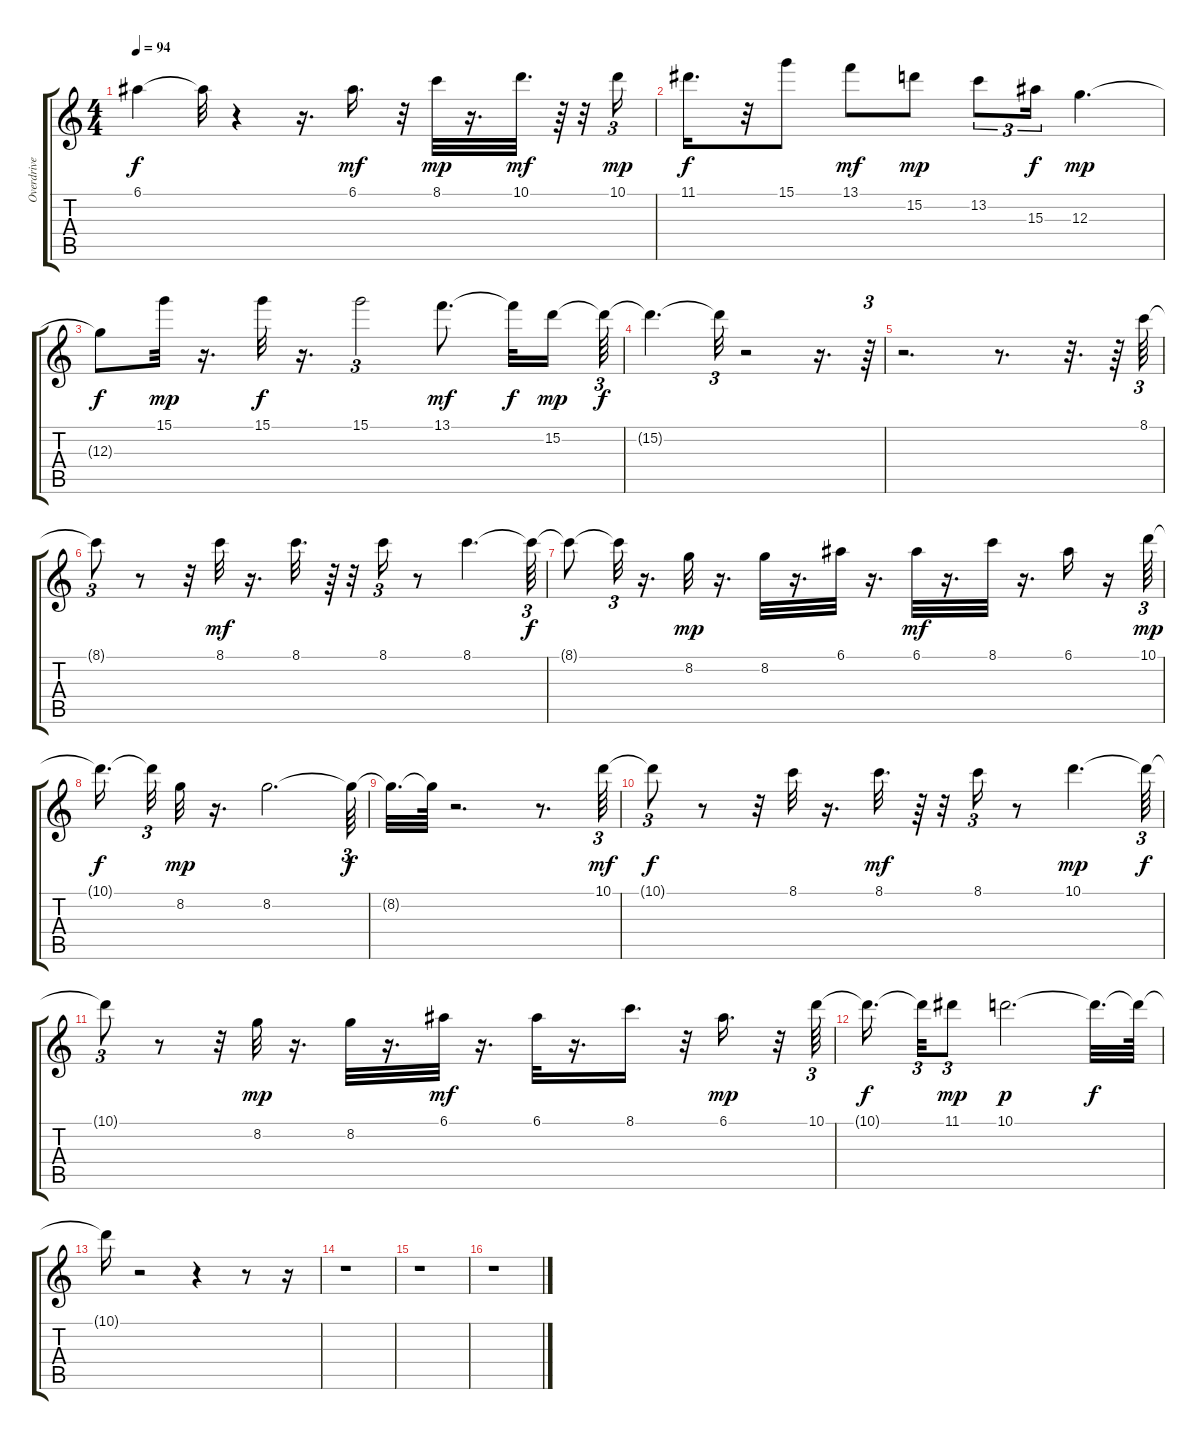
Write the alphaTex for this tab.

\track ("Overdrive" "Overdrive") {instrument overdrivenguitar}
\staff {score tabs}
\tuning (E4 B3 G3 D3 A2 E2) {hide}
\ts (4 4)
\tempo 94
\clef g2
\ks c
6.1{t}.4{dy f} 6.1{t}.32 r.4 r.16{d} 6.1.16{d dy mf} r.32 8.1.32{dy mp} r.16{d} 10.1.32{d dy mf} r.64 r.32 10.1.16{tu (3 2) dy mp} |
11.1.16{d dy f} r.32 15.1.8 13.1.8{dy mf} 15.2.8{dy mp} 13.2.8{tu (3 2)} 15.3.16{tu (3 2) dy f} 12.3.4{d dy mp} |
12.3{t}.8{dy f} 15.1.32{dy mp} r.16{d} 15.1.32{dy f} r.16{d} 15.1.2{tu (3 2)} 13.1.8{d dy mf} 13.1{t}.32{dy f} 15.2.16{dy mp beam splitsecondary} 15.2{t}.64{tu (3 2) dy f} |
15.2{t}.4{d} 15.2{t}.32{tu (3 2)} r.2 r.16{d} r.64{tu (3 2)} |
r.2{d} r.8{d} r.32{d} r.64 8.1.64{tu (3 2)} |
8.1{t}.8{tu (3 2)} r.8 r.32 8.1.32{dy mf} r.16{d} 8.1.32{d} r.64 r.32 8.1.16{tu (3 2)} r.8 8.1.4{d} 8.1{t}.64{tu (3 2) dy f} |
8.1{t}.8 8.1{t}.32{tu (3 2)} r.16{d} 8.2.32{dy mp} r.16{d} 8.2.32 r.16{d} 6.1.32 r.16{d} 6.1.32{dy mf} r.16{d} 8.1.32 r.16{d} 6.1.16 r.16 10.1.64{tu (3 2) dy mp} |
10.1{t}.16{d dy f beam splitsecondary} 10.1{t}.32{tu (3 2)} 8.2.32{dy mp} r.16{d} 8.2.2{d} 8.2{t}.64{tu (3 2) dy f} |
8.2{t}.32{d} 8.2{t}.64 r.2{d} r.8{d} 10.1.64{tu (3 2) dy mf} |
10.1{t}.8{tu (3 2) dy f} r.8 r.32 8.1.32 r.16{d} 8.1.32{d dy mf} r.64 r.32 8.1.16{tu (3 2)} r.8 10.1.4{d dy mp} 10.1{t}.64{tu (3 2) dy f} |
10.1{t}.8{tu (3 2)} r.8 r.32 8.2.32{dy mp} r.16{d} 8.2.32 r.16{d} 6.1.32{dy mf} r.16{d} 6.1.32 r.16{d} 8.1.16{d} r.32 6.1.16{d dy mp} r.32 10.1.64{tu (3 2)} |
10.1{t}.16{d dy f beam splitsecondary} 10.1{t}.32{tu (3 2)} 11.1.8{tu (3 2) dy mp} 10.1.2{d dy p} 10.1{t}.32{d dy f} 10.1{t}.64 |
10.1{t}.16 r.2 r.4 r.8 r.16 |
r.1 |
r.1 |
r.1
